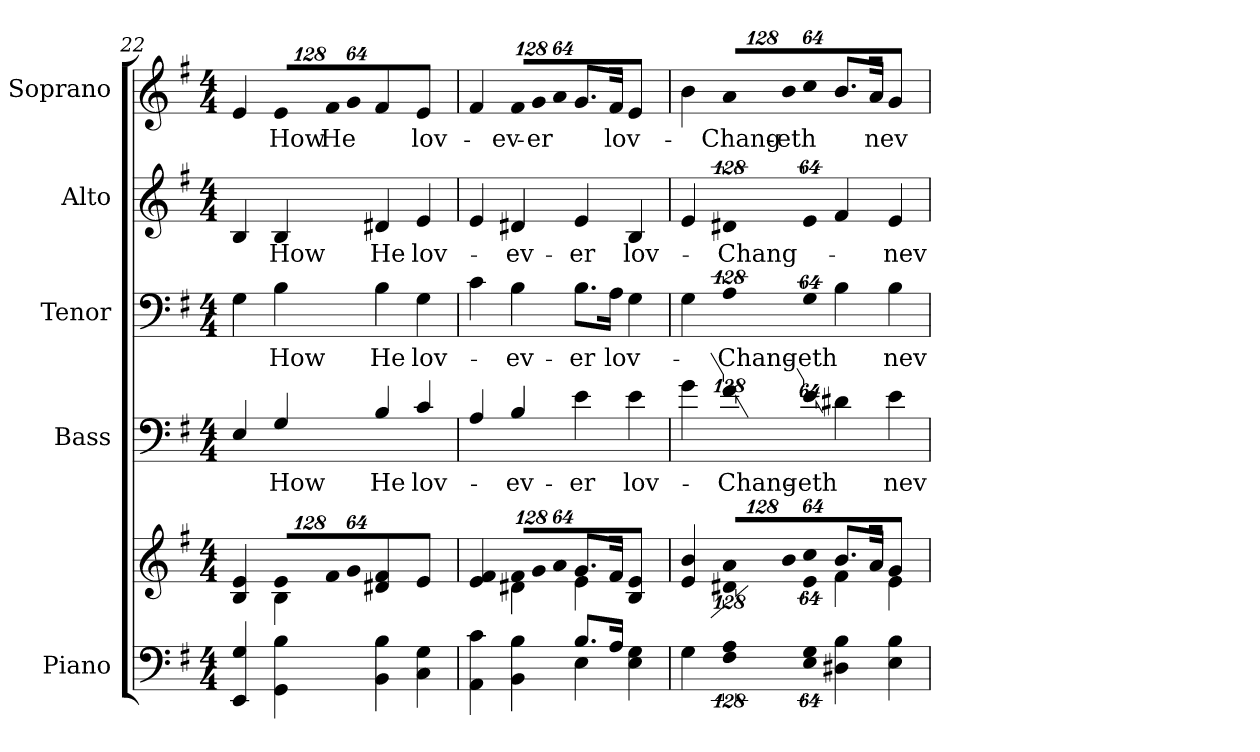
**kern	**kern	**kern	**text	**kern	**text	**kern	**text	**kern	**text
*part5	*part5	*part4	*part4	*part3	*part3	*part2	*part2	*part1	*part1
*staff6	*staff5	*staff4	*staff4	*staff3	*staff3	*staff2	*staff2	*staff1	*staff1
*I"Piano	*	*I"Bass	*	*I"Tenor	*	*I"Alto	*	*I"Soprano	*
*I'Pno.	*	*I'B.	*	*I'T.	*	*I'A.	*	*I'S.	*
!!LO:PB:g=z
*clefF4	*clefG2	*clefF4	*	*clefF4	*	*clefG2	*	*clefG2	*
*	*	*ITrd7c12	*	*	*	*	*	*	*
*k[f#]	*k[f#]	*k[f#]	*	*k[f#]	*	*k[f#]	*	*k[f#]	*
*G:	*G:	*G:	*	*G:	*	*G:	*	*G:	*
*M4/4	*M4/4	*M4/4	*	*M4/4	*	*M4/4	*	*M4/4	*
=22	=22	=22	=22	=22	=22	=22	=22	=22	=22
*	*^	*	*	*	*	*	*	*	*
4EEi/ 4Gi	4Bi/ 4ei	4ryy	4EEi/	.	4Gi\	.	4Bi/	.	4ei/	.
*	*Xbrackettup	*	*	*	*	*	*	*	*	*
!	!LO:N:vis=8	!	!	!	!	!	!	!	!	!
!	!	!	!	!LO:LY:b:color=#000000	!	!	!	!	!	!
!	!	!	!	!	!	!LO:LY:b:color=#000000	!	!	!	!
!	!	!	!	!	!	!	!	!LO:LY:b:color=#000000	!	!
*	*	*	*	*	*	*	*	*	*Xbrackettup	*
!	!	!	!	!	!	!	!	!	!LO:N:vis=8	!
!	!	!	!	!	!	!	!	!	!	!LO:LY:b:color=#000000
4GGi\ 4Bi	1024%85ei/L	4Bi\	4GGi/	How	4Bi\	How	4Bi/	How	1024%85ei/L	How
!	!LO:N:vis=8	!	!	!	!	!	!	!	!LO:N:vis=8	!
!	!	!	!	!	!	!	!	!	!	!LO:LY:b:color=#000000
.	1024%85f#i/	.	.	.	.	.	.	.	1024%85f#i/	He
!	!LO:N:vis=8	!	!	!	!	!	!	!	!LO:N:vis=8	!
.	512%43gi/J	.	.	.	.	.	.	.	512%43gi/J	.
!	!	!	!	!LO:LY:b:color=#000000	!	!	!	!	!	!
!	!	!	!	!	!	!LO:LY:b:color=#000000	!	!	!	!
!	!	!	!	!	!	!	!	!LO:LY:b:color=#000000	!	!
4BBi\ 4Bi	4d#Xi/ 4f#i	2ryy	4BBi/	He	4Bi\	He	4d#Xi/	He	4f#i/	.
!	!	!	!	!LO:LY:b:color=#000000	!	!	!	!	!	!
!	!	!	!	!	!	!LO:LY:b:color=#000000	!	!	!	!
!	!	!	!	!	!	!	!	!LO:LY:b:color=#000000	!	!
!	!	!	!	!	!	!	!	!	!	!LO:LY:b:color=#000000
4Ci\ 4Gi	4ei/	.	4Ci/	lov-	4Gi\	lov-	4ei/	lov-	4ei/	lov-
=23	=23	=23	=23	=23	=23	=23	=23	=23	=23	=23
*^	*	*	*	*	*	*	*	*	*	*
4AAi\ 4ci	2ryy	4ei/ 4f#i	4ryy	4AAi/	.	4ci\	.	4ei/	.	4f#i/	.
!	!	!LO:N:vis=8	!	!	!	!	!	!	!	!	!
!	!	!	!	!	!LO:LY:b:color=#000000	!	!	!	!	!	!
!	!	!	!	!	!	!	!LO:LY:b:color=#000000	!	!	!	!
!	!	!	!	!	!	!	!	!	!LO:LY:b:color=#000000	!LO:N:vis=8	!
!	!	!	!	!	!	!	!	!	!	!	!LO:LY:b:color=#000000
4BBi\ 4Bi	.	1024%85f#i/L	4d#Xi\	4BBi/	-ev-	4Bi\	-ev-	4d#Xi/	-ev-	1024%85f#i/L	-ev-
!	!	!LO:N:vis=8	!	!	!	!	!	!	!	!LO:N:vis=8	!
!	!	!	!	!	!	!	!	!	!	!	!LO:LY:b:color=#000000
.	.	1024%85gi/	.	.	.	.	.	.	.	1024%85gi/	-er
!	!	!LO:N:vis=8	!	!	!	!	!	!	!	!LO:N:vis=8	!
.	.	512%43ai/J	.	.	.	.	.	.	.	512%43ai/J	.
!	!	!	!	!	!LO:LY:b:color=#000000	!	!	!	!	!	!
!	!	!	!	!	!	!	!LO:LY:b:color=#000000	!	!	!	!
!	!	!	!	!	!	!	!	!	!LO:LY:b:color=#000000	!	!
8.Bi/L	4Ei\	8.gi/L	4ei\	4Ei\	-er	8.Bi\L	-er	4ei/	-er	8.gi/L	.
!	!	!	!	!	!	!	!LO:LY:b:color=#000000	!	!	!	!
!	!	!	!	!	!	!	!	!	!	!	!LO:LY:b:color=#000000
16Ai/Jk	.	16f#i/Jk	.	.	.	16Ai\Jk	lov-	.	.	16f#i/Jk	lov-
!	!	!	!	!	!LO:LY:b:color=#000000	!	!	!	!	!	!
!	!	!	!	!	!	!	!	!	!LO:LY:b:color=#000000	!	!
4Ei\ 4Gi	4ryy	4Bi/ 4ei	4ryy	4Ei\	lov-	4Gi\	.	4Bi/	lov-	4ei/	.
*v	*v	*	*	*	*	*	*	*	*	*	*
=24	=24	=24	=24	=24	=24	=24	=24	=24	=24	=24
4Gi\	4ei/ 4bi	4ryy	4Gi\	.	4Gi\	.	4ei/	.	4bi\	.
!LO:N:vis=4	!LO:N:vis=8	!	!	!	!	!	!	!	!	!
*	*	*brackettup	*	*	*	*	*	*	*	*
!	!	!LO:N:vis=4	!LO:N:vis=4	!	!	!	!	!	!	!
!	!	!	!	!LO:LY:b:color=#000000	!LO:N:vis=4	!	!	!	!	!
!	!	!	!	!	!	!LO:LY:b:color=#000000	!LO:N:vis=4	!	!	!
!	!	!	!	!	!	!	!	!LO:LY:b:color=#000000	!LO:N:vis=8	!
!	!	!	!	!	!	!	!	!	!	!LO:LY:b:color=#000000
512%85F#i\ 512%85Ai	1024%85ai/L	512%85d#Xi\	512%85F#i\	-Chang-	512%85Ai\	-Chang-	512%85d#Xi/	-Chang-	1024%85ai\L	-Chang-
!	!LO:N:vis=8	!	!	!	!	!	!	!	!LO:N:vis=8	!
!	!	!	!	!	!	!	!	!	!	!LO:LY:b:color=#000000
.	1024%85bi/	.	.	.	.	.	.	.	1024%85bi\	-eth
!LO:N:vis=8	!LO:N:vis=8	!LO:N:vis=8	!LO:N:vis=8	!	!	!	!	!	!	!
!	!	!	!	!LO:LY:b:color=#000000	!LO:N:vis=8	!	!	!	!	!
!	!	!	!	!	!	!LO:LY:b:color=#000000	!LO:N:vis=8	!	!LO:N:vis=8	!
512%43Ei\ 512%43Gi	512%43cci/J	512%43ei\	512%43Ei\	-eth	512%43Gi\	-eth	512%43ei/	.	512%43cci\J	.
4D#Xi\ 4Bi	8.bi/L	4f#i\	4D#Xi\	.	4Bi\	.	4f#i/	.	8.bi/L	.
!	!	!	!	!	!	!	!	!	!	!LO:LY:b:color=#000000
.	16ai/Jk	.	.	.	.	.	.	.	16ai/Jk	nev-
!	!	!	!	!LO:LY:b:color=#000000	!	!	!	!	!	!
!	!	!	!	!	!	!LO:LY:b:color=#000000	!	!	!	!
!	!	!	!	!	!	!	!	!LO:LY:b:color=#000000	!	!
4Ei\ 4Bi	4gi/	4ei\	4Ei\	nev-	4Bi\	nev-	4ei/	-nev-	4gi/	.
*	*v	*v	*	*	*	*	*	*	*	*
=	=	=	=	=	=	=	=	=	=
*-	*-	*-	*-	*-	*-	*-	*-	*-	*-
